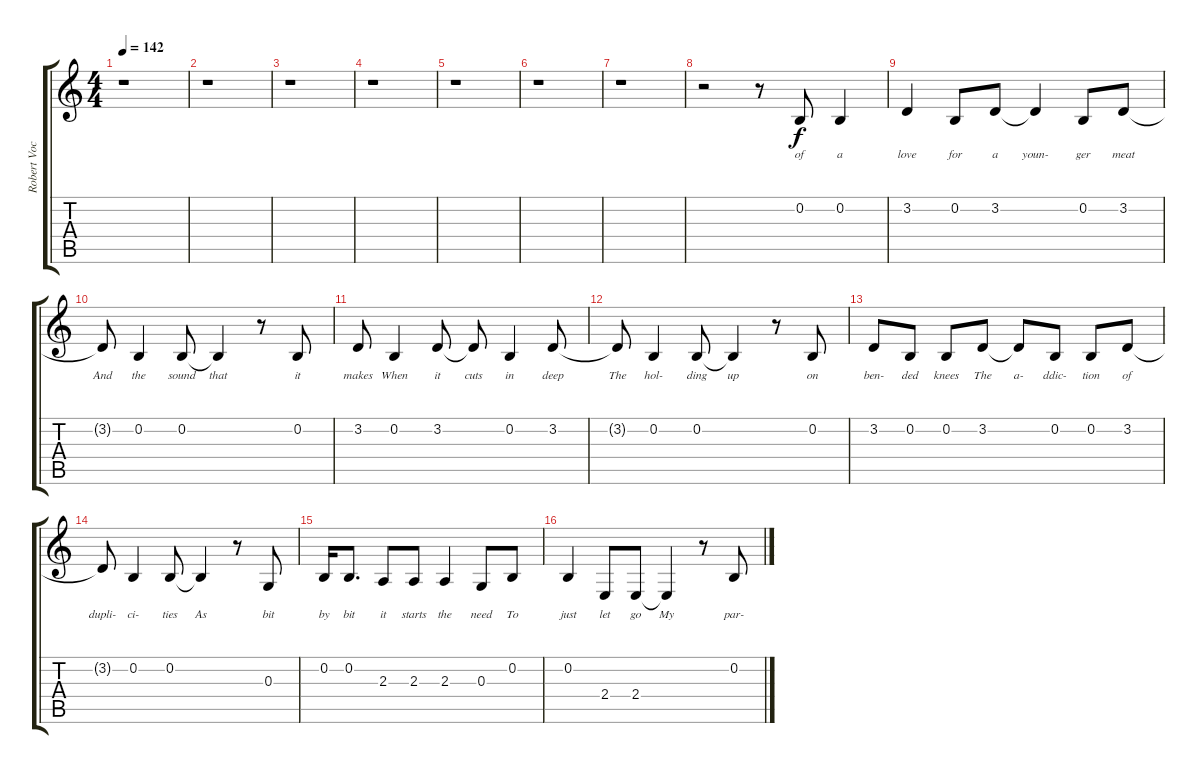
\track ("Robert Vocal" "Robert Voc") {instrument lead6voice}
\staff {score tabs}
\tuning (E4 B3 G3 D3 A2 E2) {hide}
\ts (4 4)
\tempo 142
\clef g2
\ks c
r.1{dy f} |
r.1 |
r.1 |
r.1 |
r.1 |
r.1 |
r.1 |
r.2 r.8 0.2.8{lyrics (0 "of") lyrics (1 "") lyrics (2 "") lyrics (3 "") lyrics (4 "")} 0.2.4{lyrics (0 "a") lyrics (1 "") lyrics (2 "") lyrics (3 "") lyrics (4 "")} |
3.2.4{lyrics (0 "love") lyrics (1 "") lyrics (2 "") lyrics (3 "") lyrics (4 "")} 0.2.8{lyrics (0 "for") lyrics (1 "") lyrics (2 "") lyrics (3 "") lyrics (4 "")} 3.2.8{lyrics (0 "a") lyrics (1 "") lyrics (2 "") lyrics (3 "") lyrics (4 "")} 3.2{t}.4{lyrics (0 "youn-") lyrics (1 "") lyrics (2 "") lyrics (3 "") lyrics (4 "")} 0.2.8{lyrics (0 "ger") lyrics (1 "") lyrics (2 "") lyrics (3 "") lyrics (4 "")} 3.2.8{lyrics (0 "meat") lyrics (1 "") lyrics (2 "") lyrics (3 "") lyrics (4 "")} |
3.2{t}.8{lyrics (0 "And") lyrics (1 "") lyrics (2 "") lyrics (3 "") lyrics (4 "")} 0.2.4{lyrics (0 "the") lyrics (1 "") lyrics (2 "") lyrics (3 "") lyrics (4 "")} 0.2.8{lyrics (0 "sound") lyrics (1 "") lyrics (2 "") lyrics (3 "") lyrics (4 "")} 0.2{t}.4{lyrics (0 "that") lyrics (1 "") lyrics (2 "") lyrics (3 "") lyrics (4 "")} r.8 0.2.8{lyrics (0 "it") lyrics (1 "") lyrics (2 "") lyrics (3 "") lyrics (4 "")} |
3.2.8{lyrics (0 "makes") lyrics (1 "") lyrics (2 "") lyrics (3 "") lyrics (4 "")} 0.2.4{lyrics (0 "When") lyrics (1 "") lyrics (2 "") lyrics (3 "") lyrics (4 "")} 3.2.8{lyrics (0 "it") lyrics (1 "") lyrics (2 "") lyrics (3 "") lyrics (4 "")} 3.2{t}.8{lyrics (0 "cuts") lyrics (1 "") lyrics (2 "") lyrics (3 "") lyrics (4 "")} 0.2.4{lyrics (0 "in") lyrics (1 "") lyrics (2 "") lyrics (3 "") lyrics (4 "")} 3.2.8{lyrics (0 "deep") lyrics (1 "") lyrics (2 "") lyrics (3 "") lyrics (4 "")} |
3.2{t}.8{lyrics (0 "The") lyrics (1 "") lyrics (2 "") lyrics (3 "") lyrics (4 "")} 0.2.4{lyrics (0 "hol-") lyrics (1 "") lyrics (2 "") lyrics (3 "") lyrics (4 "")} 0.2.8{lyrics (0 "ding") lyrics (1 "") lyrics (2 "") lyrics (3 "") lyrics (4 "")} 0.2{t}.4{lyrics (0 "up") lyrics (1 "") lyrics (2 "") lyrics (3 "") lyrics (4 "")} r.8 0.2.8{lyrics (0 "on") lyrics (1 "") lyrics (2 "") lyrics (3 "") lyrics (4 "")} |
3.2.8{lyrics (0 "ben-") lyrics (1 "") lyrics (2 "") lyrics (3 "") lyrics (4 "")} 0.2.8{lyrics (0 "ded") lyrics (1 "") lyrics (2 "") lyrics (3 "") lyrics (4 "")} 0.2.8{lyrics (0 "knees") lyrics (1 "") lyrics (2 "") lyrics (3 "") lyrics (4 "")} 3.2.8{lyrics (0 "The") lyrics (1 "") lyrics (2 "") lyrics (3 "") lyrics (4 "")} 3.2{t}.8{lyrics (0 "a-") lyrics (1 "") lyrics (2 "") lyrics (3 "") lyrics (4 "")} 0.2.8{lyrics (0 "ddic-") lyrics (1 "") lyrics (2 "") lyrics (3 "") lyrics (4 "")} 0.2.8{lyrics (0 "tion") lyrics (1 "") lyrics (2 "") lyrics (3 "") lyrics (4 "")} 3.2.8{lyrics (0 "of") lyrics (1 "") lyrics (2 "") lyrics (3 "") lyrics (4 "")} |
3.2{t}.8{lyrics (0 "dupli-") lyrics (1 "") lyrics (2 "") lyrics (3 "") lyrics (4 "")} 0.2.4{lyrics (0 "ci-") lyrics (1 "") lyrics (2 "") lyrics (3 "") lyrics (4 "")} 0.2.8{lyrics (0 "ties") lyrics (1 "") lyrics (2 "") lyrics (3 "") lyrics (4 "")} 0.2{t}.4{lyrics (0 "As") lyrics (1 "") lyrics (2 "") lyrics (3 "") lyrics (4 "")} r.8 0.3.8{lyrics (0 "bit") lyrics (1 "") lyrics (2 "") lyrics (3 "") lyrics (4 "")} |
0.2.16{lyrics (0 "by") lyrics (1 "") lyrics (2 "") lyrics (3 "") lyrics (4 "")} 0.2.8{d lyrics (0 "bit") lyrics (1 "") lyrics (2 "") lyrics (3 "") lyrics (4 "")} 2.3.8{lyrics (0 "it") lyrics (1 "") lyrics (2 "") lyrics (3 "") lyrics (4 "")} 2.3.8{lyrics (0 "starts") lyrics (1 "") lyrics (2 "") lyrics (3 "") lyrics (4 "")} 2.3.4{lyrics (0 "the") lyrics (1 "") lyrics (2 "") lyrics (3 "") lyrics (4 "")} 0.3.8{lyrics (0 "need") lyrics (1 "") lyrics (2 "") lyrics (3 "") lyrics (4 "")} 0.2.8{lyrics (0 "To") lyrics (1 "") lyrics (2 "") lyrics (3 "") lyrics (4 "")} |
0.2.4{lyrics (0 "just") lyrics (1 "") lyrics (2 "") lyrics (3 "") lyrics (4 "")} 2.4.8{lyrics (0 "let") lyrics (1 "") lyrics (2 "") lyrics (3 "") lyrics (4 "")} 2.4.8{lyrics (0 "go") lyrics (1 "") lyrics (2 "") lyrics (3 "") lyrics (4 "")} 2.4{t}.4{lyrics (0 "My") lyrics (1 "") lyrics (2 "") lyrics (3 "") lyrics (4 "")} r.8 0.2.8{lyrics (0 "par-") lyrics (1 "") lyrics (2 "") lyrics (3 "") lyrics (4 "")}
